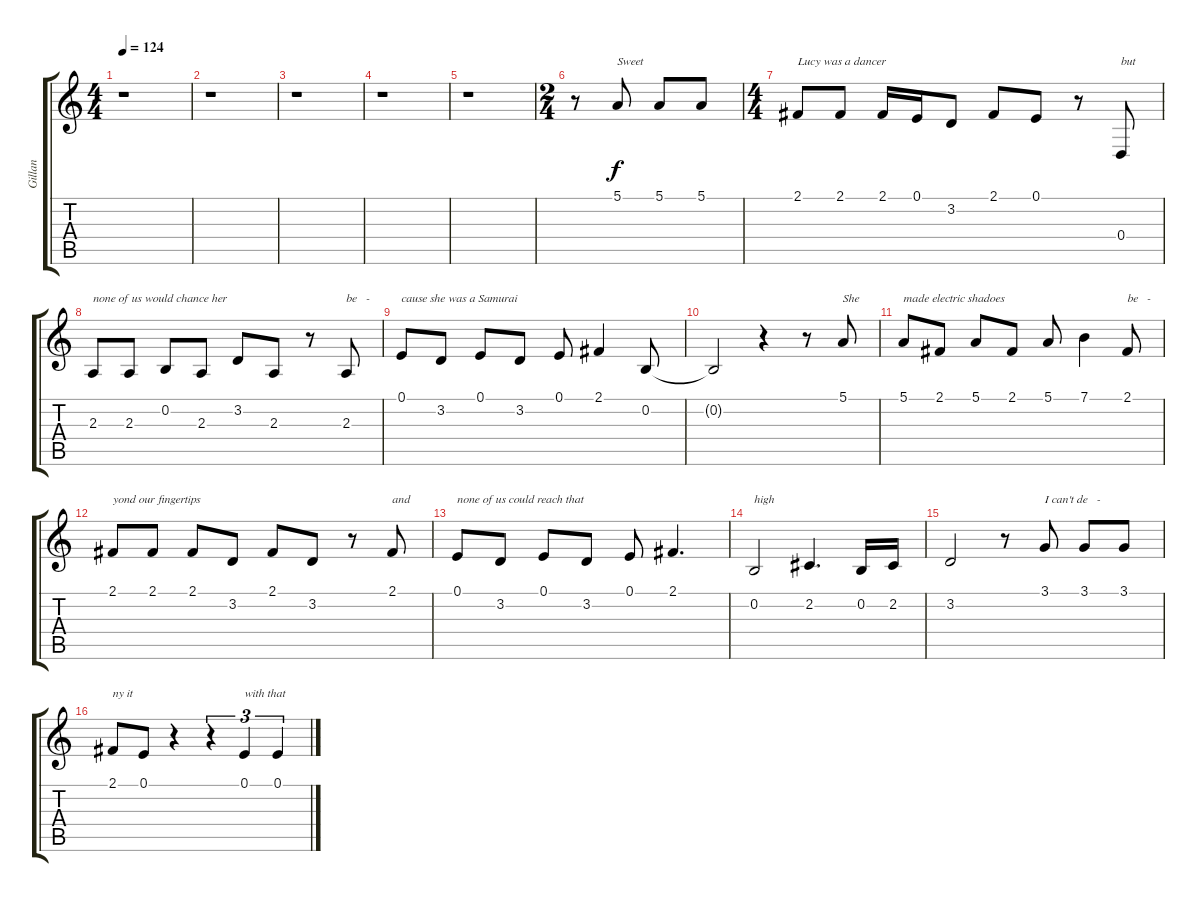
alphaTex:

\track ("Gillan" "Gillan") {instrument violin}
\staff {score tabs}
\tuning (E4 B3 G3 D3 A2 E2) {hide}
\ts (4 4)
\tempo 124
\clef g2
\ks c
r.1{dy f} |
r.1 |
r.1 |
r.1 |
r.1 |
\ts (2 4)
r.8 5.1.8{txt "Sweet"} 5.1.8 5.1.8 |
\ts (4 4)
2.1.8{txt "Lucy was a dancer"} 2.1.8 2.1.16 0.1.16 3.2.8 2.1.8 0.1.8 r.8 0.4.8{txt "but"} |
2.3.8{txt "none of us would chance her"} 2.3.8 0.2.8 2.3.8 3.2.8 2.3.8 r.8 2.3.8{txt "be   -"} |
0.1.8{txt "cause she was a Samurai"} 3.2.8 0.1.8 3.2.8 0.1.8 2.1.4 0.2.8 |
0.2{t}.2 r.4 r.8 5.1.8{txt "She"} |
5.1.8{txt "made electric shadoes"} 2.1.8 5.1.8 2.1.8 5.1.8 7.1.4 2.1.8{txt "be   -"} |
2.1.8{txt "yond our fingertips"} 2.1.8 2.1.8 3.2.8 2.1.8 3.2.8 r.8 2.1.8{txt "and"} |
0.1.8{txt "none of us could reach that"} 3.2.8 0.1.8 3.2.8 0.1.8 2.1.4{d} |
0.2.2{txt "high"} 2.2.4{d} 0.2.16 2.2.16 |
3.2.2 r.8 3.1.8{txt "I can't de   -"} 3.1.8 3.1.8 |
2.1.8{txt "ny it"} 0.1.8 r.4 r.4{tu (3 2)} 0.1.4{tu (3 2) txt "with that"} 0.1.4{tu (3 2)}
